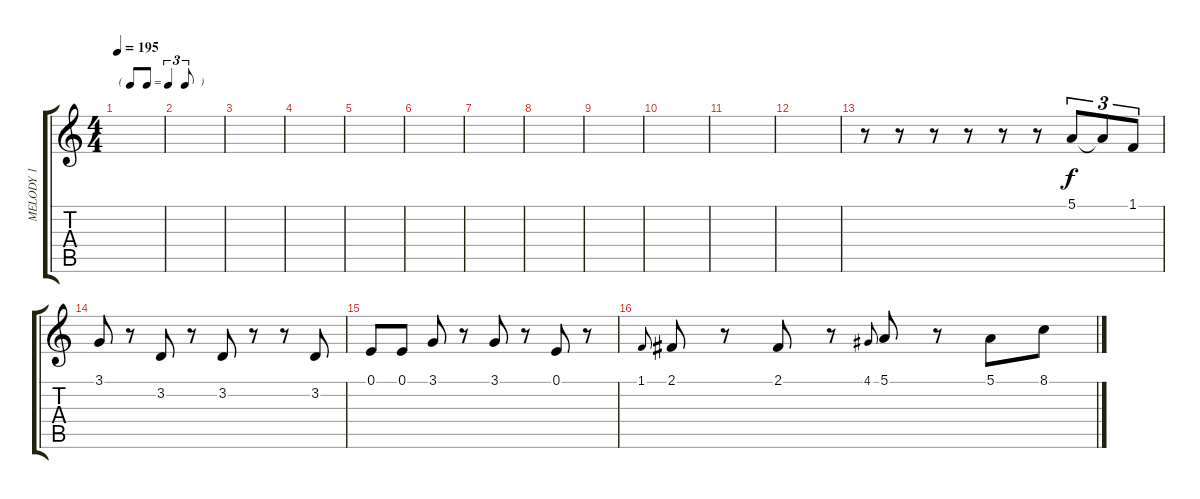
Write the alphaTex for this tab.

\track ("MELODY 1" "MELODY 1") {instrument lead1square}
\staff {score tabs}
\tuning (E4 B3 G3 D3 A2 E2) {hide}
\ts (4 4)
\tf triplet8th
\tempo 195
\clef g2
\ks c
|
|
|
|
|
|
|
|
|
|
|
|
r.8 r.8 r.8 r.8 r.8 r.8 5.1.8{tu (3 2)} 5.1{t}.8{tu (3 2)} 1.1.8{tu (3 2)} |
3.1.8 r.8 3.2.8 r.8 3.2.8 r.8 r.8 3.2.8 |
0.1.8 0.1.8 3.1.8 r.8 3.1.8 r.8 0.1.8 r.8 |
1.1.8{gr onbeat} 2.1.8 r.8 2.1.8 r.8 4.1.8{gr onbeat} 5.1.8 r.8 5.1.8 8.1.8
